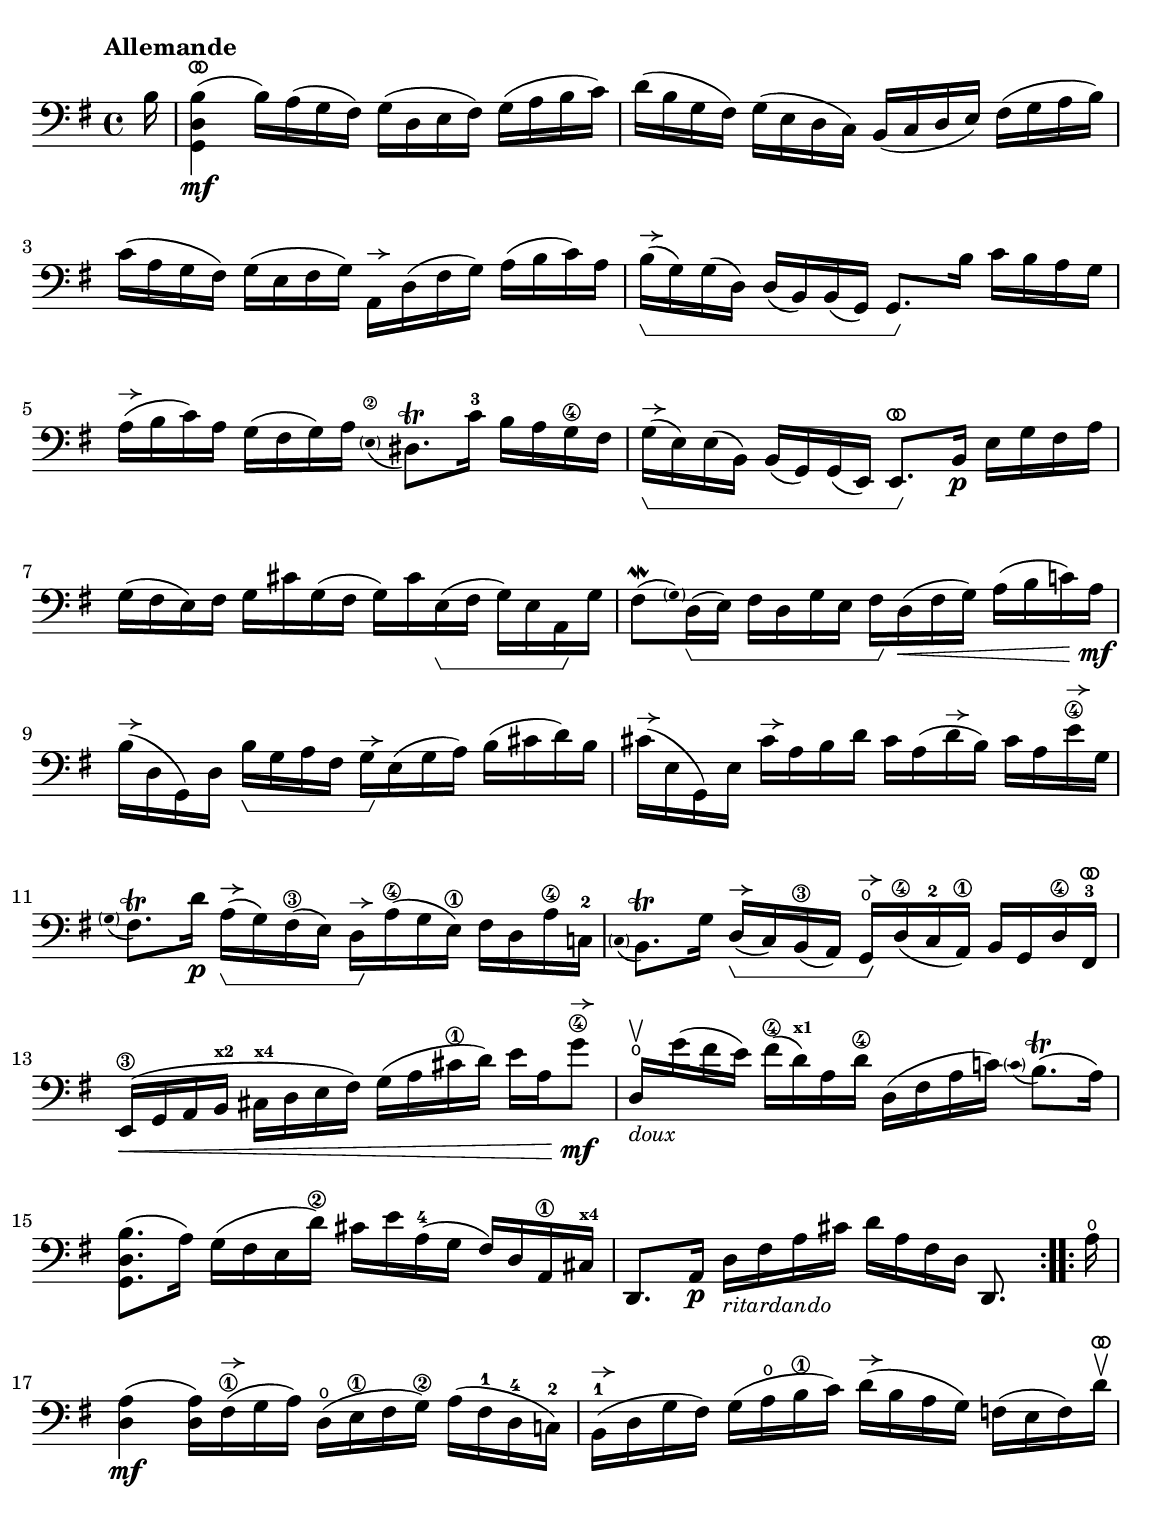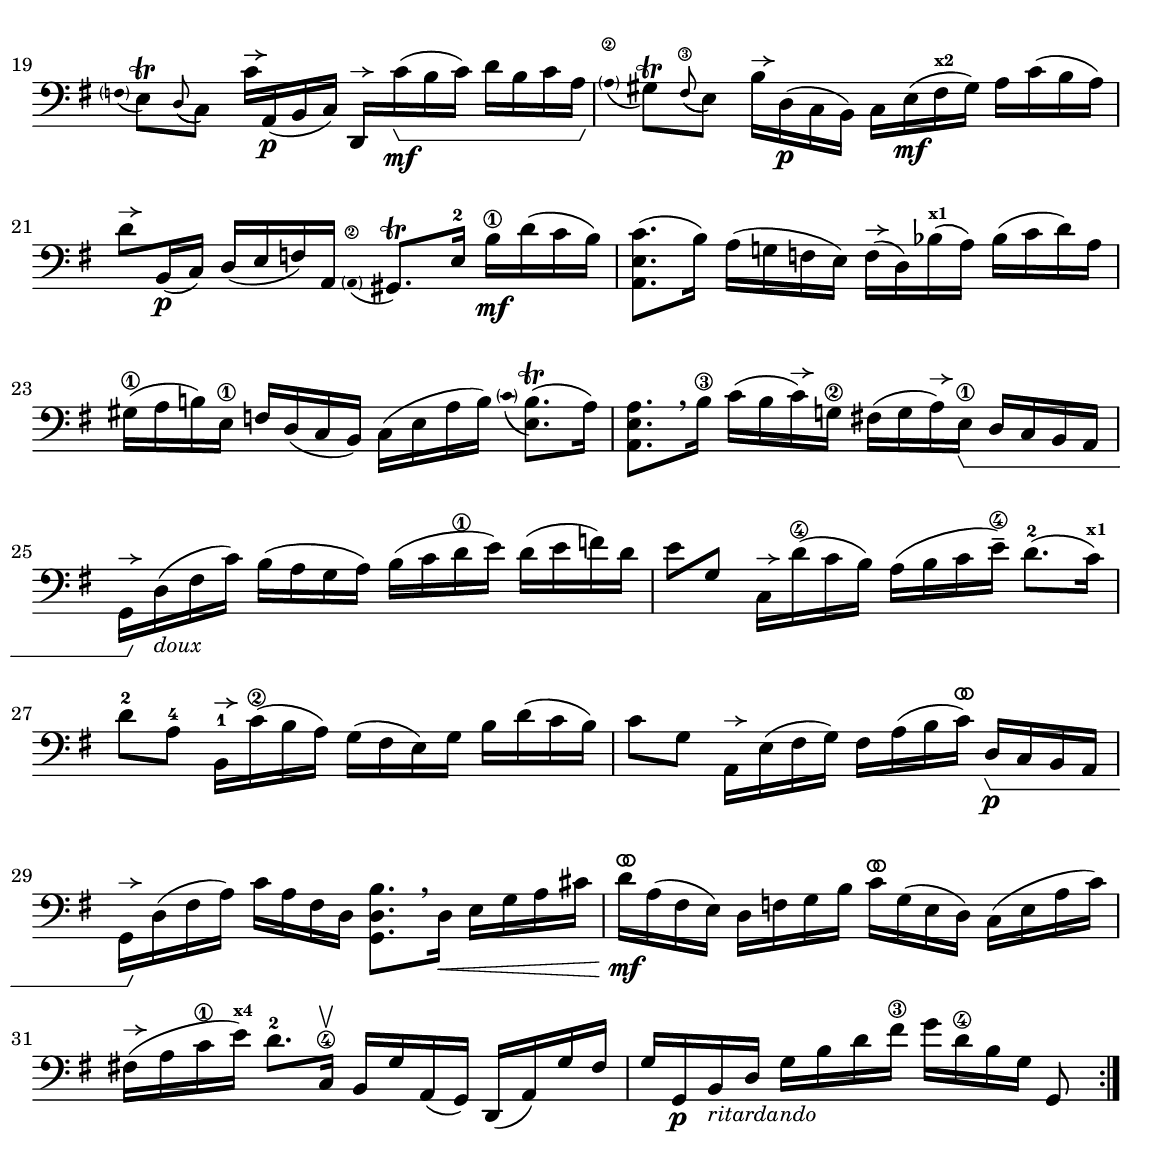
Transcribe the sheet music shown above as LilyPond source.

#(set-global-staff-size 21)

\version "2.18.2"

\header {
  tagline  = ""
}

\language "italiano"

% iPad Pro 12.9

\paper {
  paper-width  = 195\mm
  paper-height = 260\mm
  indent = #0
  page-count = #2
  line-width = #184
  print-page-number = ##f
  ragged-last-bottom = ##t
  ragged-bottom = ##f
%  ragged-last = ##t
}

% function parentheAll allows for accidental symbol to be included in parentheses
%
parentheAll = #(define-music-function (parser location note) (ly:music?)
#{
  \once \override ParenthesesItem.font-size = #-1
  \once \override ParenthesesItem.stencil = #(lambda (grob)
       (let* ((acc (ly:grob-object (ly:grob-parent grob Y) 'accidental-grob))
              (dot (ly:grob-object (ly:grob-parent grob Y) 'dot)))
         (if (not (null? acc)) (ly:pointer-group-interface::add-grob grob 'elements acc))
         (if (not (null? dot)) (ly:pointer-group-interface::add-grob grob 'elements dot))
         (parentheses-item::print grob)))
  \parenthesize $note
#})

% \phrasingSlurDashed
% \SlurDashed
% \slurSolid

allongerUne = \markup {
  \center-column {
    \combine
    \draw-line #'(-2 . 0)
    \arrow-head #X #RIGHT ##f
  }
}

ringsps = #"
  0.15 setlinewidth
  0.9 0.6 moveto
  0.4 0.6 0.5 0 361 arc
  stroke
  1.0 0.6 0.5 0 361 arc
  stroke
  "

vibrato = \markup {
  \with-dimensions #'(-0.2 . 1.6) #'(0 . 1.2)
  \postscript #ringsps
}

% Analysis brackets under the staff

\layout {
  \context {
    \Voice
    \consists "Horizontal_bracket_engraver"
  }
}

\score {
  \new Staff {
    \set fingeringOrientations = #'(left)
    \override Beam.auto-knee-gap = #1
    \override Hairpin.to-barline = ##f
    \override ParenthesesItem.padding = #0.1
    \override ParenthesesItem.font-size = #-1

    \tempo "Allemande"
    \time 4/4
    \key sol \major
    \clef "bass"

    \repeat volta 2 {
    | \partial 16
      si16
    | <<sol,4\mf re4 si4(^\vibrato>>
      si16) la16( sol16 fad16) sol16( re16 mi16 fad16)
      sol16( la16 si16 do'16)
    | re'16( si16 sol16 fad16) sol16( mi16 re16 do16)
      si,16( do16 re16 mi16) fad16( sol16 la16 si16)
    | do'16( la16 sol16 fad16) sol16( mi16 fad16 sol16)
      la,16^\allongerUne re16( fad16 sol16) la16( si16 do'16) la16
    | si16(^\allongerUne\startGroup sol16) sol16( re16) re16( si,16)
      si,16( sol,16) sol,8.\stopGroup si16 do'16 si16 la16 sol16
    | la16(^\allongerUne si16 do'16) la16 sol16( fad16 sol16) la16
      \appoggiatura {\hide Stem \parenthesize mi8\2 \undo \hide Stem} red8.\trill
      do'16-3 si16 la16 sol16\4 fad16
    | sol16(^\allongerUne\startGroup mi16) mi16( si,16)
      si,16( sol,16) sol,16( mi,16) mi,8.\stopGroup^\vibrato 
      si,16\p mi16 sol16 fad16 la16
    | sol16( fad16 mi16) fad16 sol16 dod'16 sol16( fad16
      sol16) dod'16 mi16(\startGroup fad16 sol16) mi16 la,16\stopGroup sol16
    | fad8\mordent( \grace {\hide Stem \parenthesize sol) \undo \hide Stem}
      re16(\startGroup mi16) fad16 re16 sol16 mi16 fad16\stopGroup\allongerUne 
      re16(\< fad16 sol16) la16( si16 do'!16) la16\!\mf
    | si16(^\allongerUne re16 sol,16) re16 si16\startGroup sol16 la16 fad16
      sol16\stopGroup^\allongerUne mi16( sol16 la16) si16( dod'16 re'16) si16
    | dod'16(^\allongerUne mi16 sol,16) mi16
      dod'16^\allongerUne la16 si16 re'16
      dod'16 la16( re'16^\allongerUne si16) dod'16 la16 mi'16\4^\allongerUne sol16
    | \appoggiatura {\hide Stem \parenthesize sol8 \undo \hide Stem}
      fad8.\trill  %^\markup{\musicglyph #"scripts.trill" \tiny \finger 1-2}
      re'16\p la16(^\allongerUne\startGroup sol16) fad16(\3 mi16) re16\stopGroup^\allongerUne 
      la16(\4 sol16 mi16)\1 fad16 re16 la16\4 do!16-2
    | \appoggiatura {\hide Stem \parenthesize do8 \undo \hide Stem} si,8.\trill
      sol16 re16(^\allongerUne\startGroup do16) si,16(\3
      la,16) sol,16\stopGroup\open^\allongerUne
      re16(\4 do16-2 la,16)\1 si,16 sol,16 re16\4 fad,16-3^\vibrato
    | mi,16(\3\< sol,16 la,16 si,16^\markup{\bold\teeny x2}
      dod16^\markup{\bold\teeny x4} re16 mi16 fad16)
      sol16( la16 dod'16\1 re'16) mi'16 la16 sol'8\4\!^\allongerUne\mf
    | re16\upbow\open_\markup{\small\italic "doux"} sol'16( fad'16 mi'16) fad'16(\4
      re'16)^\markup{\bold\teeny x1} la16 re'16\4
      re16( fad16 la16 do'!16)
      \appoggiatura {\hide Stem \parenthesize do'8 \undo \hide Stem} si8.\trill(
      la16)
    | <<sol,8. re8. si8.(>> la16) sol16( fad16 mi16 re'16\2)
      dod'16 mi'16 la16(-4 sol16 fad16) re16 la,16\1
      dod16^\markup{\bold\teeny x4}
    | re,8. la,16\p re16_\markup{\small\italic "ritardando"} fad16 la16 dod'16
      re'16 la16 fad16 re16 re,8.
    }

    \repeat volta 2 {
    | \partial 16
      la16\open
    | \set Score.currentBarNumber = #17
      <<re4\mf la4(>> <<re16 la16)>> fad16(\1^\allongerUne sol16 la16)
      re16(\open mi16\1 fad16 sol16)\2 la16( fad16-1 re16-4 do!16)-2
    | si,16(-1^\allongerUne re16 sol16 fad16) sol16( la16\open si16\1 do'16)
      re'16(^\allongerUne si16 la16 sol16) fa!16( mi16 fa16) re'16\upbow^\vibrato
    | \appoggiatura {\hide Stem \parentheAll fa8 \undo \hide Stem}
      mi8[\trill \appoggiatura re8( do8)]
      do'16^\allongerUne la,16(\p si,16 do16) re,16^\allongerUne 
      do'16(\mf\startGroup si16 do'16)
      re'16 si16 do'16 la16\stopGroup
    | \appoggiatura {\hide Stem \parenthesize la8\2 \undo \hide Stem}
      sold8\trill \appoggiatura fad8(\3 mi8) si16^\allongerUne re16(\p do16 si,16)
      do16 mi16(\mf fad16^\markup{\bold\teeny x2} sold16) la16 do'16( si16 la16)
    | re'8^\allongerUne si,16(\p do16) re16( mi16 fa16) la,16
      \appoggiatura {\hide Stem \parenthesize la,8\2 \undo \hide Stem}
      sold,8.\trill mi16-2 si16\1\mf re'16( do'16 si16)
    | <<la,8. mi8. do'8.(>> si16) la16( sol!16 fa!16 mi16)
      fa16(^\allongerUne re16) sib16(^\markup{\bold\teeny x1} la16) sib16( do'16 re'16) la16
    | sold16(\1 la16 si!16) mi16\1 fa!16 re16( do16 si,16)
      do16( mi16 la16 si16)
      <<mi8.
        \appoggiatura {\hide Stem \parenthesize do'8 \undo \hide Stem}
        si8.\trill(>> la16)
    | <<la,8. mi8. la8.[>> \breathe si16]\3 do'16( si16 do'16)^\allongerUne sol!16\2
      fad!16( sol16 la16)^\allongerUne mi16\1\startGroup re16 do16 si,16 la,16
    | sol,16^\allongerUne\stopGroup re16(_\markup{\small\italic "doux"}
      fad16 do'16) si16( la16 sol16 la16)
      si16( do'16 re'16\1 mi'16) re'16( mi'16 fa'16) re'16
    | mi'8 sol8 do16^\allongerUne re'16(\4 do'16 si16)
      la16( si16 do'16 mi'16--)\4 re'8.(-2
      do'16)^\markup{\bold\teeny x1}
    | re'8-2 la8-4 si,16-1^\allongerUne do'16(\2 si16 la16)
      sol16( fad16 mi16) sol16 si16 re'16( do'16 si16)
    | do'8 sol8 la,16^\allongerUne mi16( fad16 sol16)
      fad16 la16( si16 do'16)^\vibrato re16\p\startGroup do16 si,16 la,16
    | sol,16\stopGroup^\allongerUne re16( fad16 la16) do'16 la16 fad16 re16
      <<sol,8. re8. si8.[>> \breathe re16]\< mi16 sol16 la16 dod'16
    | re'16\!\mf^\vibrato la16( fad16 mi16) re16 fa!16 sol16 si16
      do'16^\vibrato sol16( mi16 re16) do16( mi16 la16 do'16)
    | fad!16(^\allongerUne la16 do'16\1 mi'16)^\markup{\bold\teeny x4} re'8.-2
      do16\4\upbow si,16 sol16 la,16( sol,16) re,16( la,16) sol16 fad16
    | sol16 sol,16\p si,16_\markup{\small\italic "ritardando"}
      re16 sol16 si16 re'16 fad'16\3
      sol'16 re'16\4 si16 sol16 sol,8
    }
  }
}
